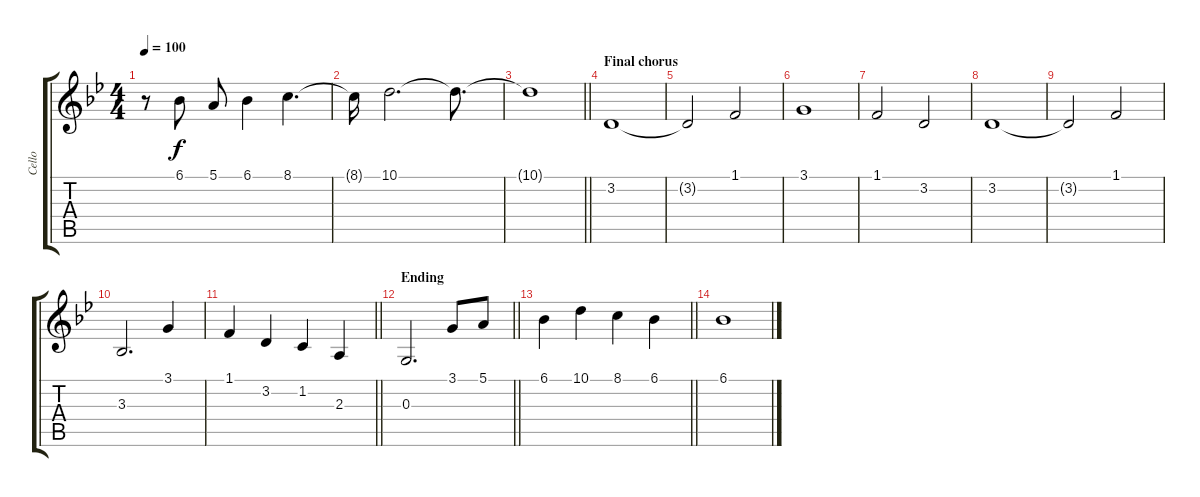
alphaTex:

\track ("Cello" "Cello") {instrument cello}
\staff {score tabs}
\tuning (E4 B3 G3 D3 A2 E2) {hide}
\ts (4 4)
\tempo 100
\clef g2
\ks gminor
r.8{dy f} 6.1.8 5.1.8 6.1.4 8.1.4{d} |
8.1{t}.16 10.1.2{d} 10.1{t}.8{d} |
\barLineRight lightlight
10.1{t}.1 |
\section ("" "Final chorus")
3.2.1 |
3.2{t}.2 1.1.2 |
3.1.1 |
1.1.2 3.2.2 |
3.2.1 |
3.2{t}.2 1.1.2 |
3.3.2{d} 3.1.4 |
\barLineRight lightlight
1.1.4 3.2.4 1.2.4 2.3.4 |
\section ("" "Ending")
\barLineRight lightlight
0.3.2{d} 3.1.8 5.1.8 |
\barLineRight lightlight
6.1.4 10.1.4 8.1.4 6.1.4 |
6.1.1{volume 0}
